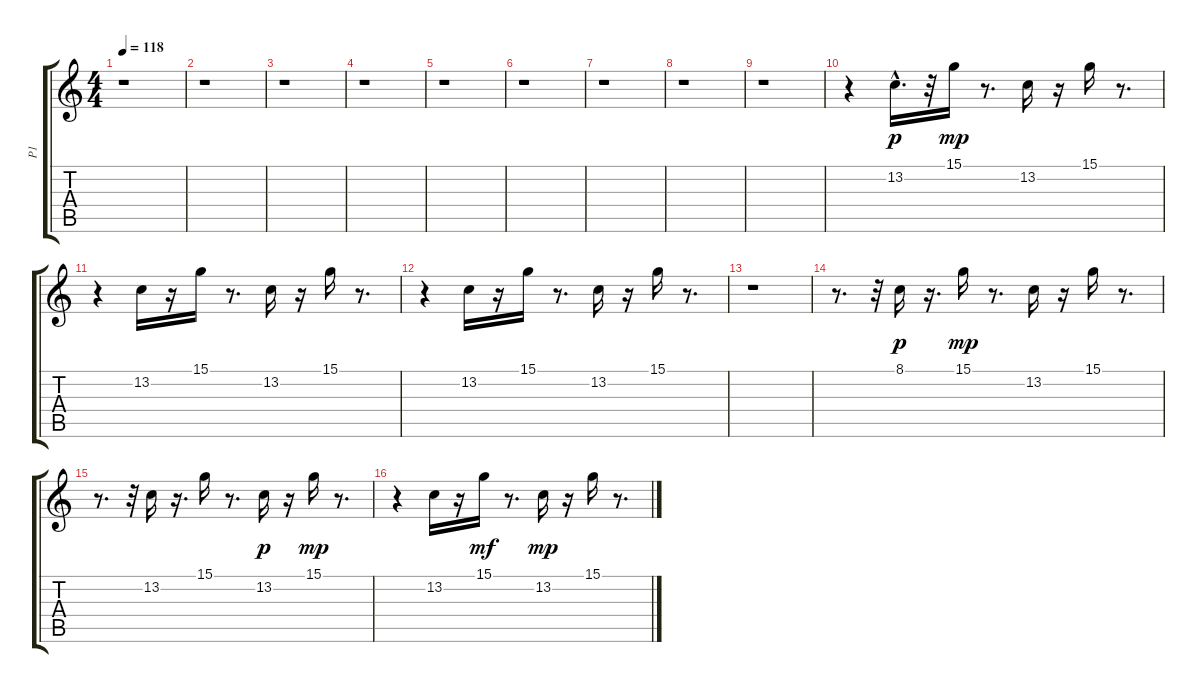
\track ("P1" "P1") {instrument acousticgrandpiano}
\staff {score tabs}
\tuning (E4 B3 G3 D3 A2 E2) {hide}
\ts (4 4)
\tempo 118
\clef g2
\ks c
r.1{dy p} |
r.1 |
r.1 |
r.1 |
r.1 |
r.1 |
r.1 |
r.1 |
r.1 |
r.4 13.2{hac}.16{d volume 11 instrument fx7echoes} r.32 15.1.16{dy mp} r.8{d} 13.2.16 r.16 15.1.16{balance 7} r.8{d} |
r.4 13.2.16{balance 9} r.16 15.1.16{balance 10} r.8{d} 13.2.16{balance 12} r.16 15.1.16{balance 13} r.8{d} |
r.4 13.2.16{balance 15} r.16 15.1.16{balance 15} r.8{d} 13.2.16{balance 16} r.16 15.1.16 r.8{d} |
r.1 |
r.8{d} r.32 8.1.16{dy p balance 15} r.16{d} 15.1.16{dy mp} r.8{d} 13.2.16 r.16 15.1.16{balance 15} r.8{d} |
r.8{d} r.32 13.2.16{balance 13} r.16{d} 15.1.16{balance 12} r.8{d} 13.2.16{dy p balance 9} r.16 15.1.16{dy mp balance 8} r.8{d} |
r.4 13.2.16{balance 4} r.16 15.1.16{dy mf balance 4} r.8{d} 13.2.16{dy mp} r.16 15.1.16{balance 4} r.8{d}
